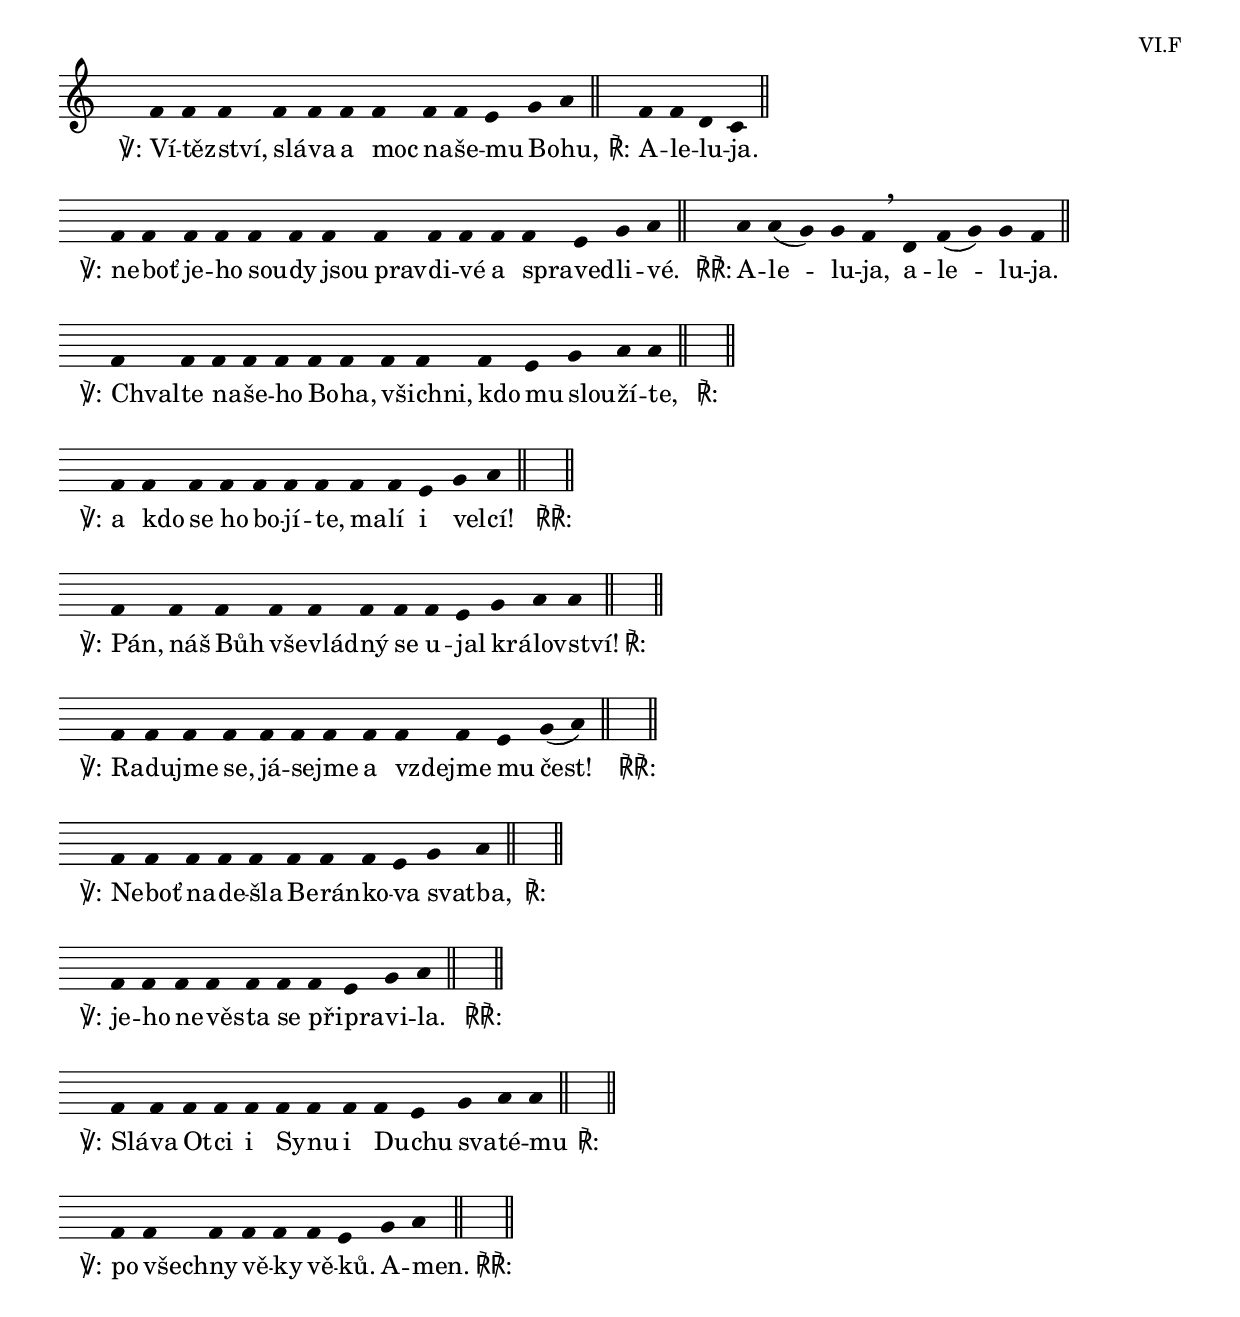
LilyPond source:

\version "2.15.37"

% Obsahove se shoduje s ../kantikum-Zj19.ly ,
% lisi se tim, ze nema zadny text v \markup a v nekterych nastavenich

\include "../nespornizpevy/spolecne_nespory.ly"
% \include "spolecne_nespory.ly"

DoubleResponse = \lyricmode { 
  \markup { 
    % \with-color ##'red { 
      % \concat { \override #'(font-name . "liturgy") {R} : }
      \concat { \override #'(font-name . "Junicode") { \char ##x0211F \char ##x0211F } : }
    % }
  }
}

% melodie aleluja
imal = { \bar "||" \neviditelna f f f d c \bar "||" \break }
imalal = { \bar "||" \neviditelna a a a( g) g f \breathe d f( g) g f \bar "||" \break }
% text aleluja
ial = \lyricmode { \Response A -- le -- lu -- ja. }
ialal = \lyricmode { \DoubleResponse A -- le -- lu -- ja, a -- le -- lu -- ja. }

mal = { \bar "||" \neviditelna f \bar "||" \break }
malal = { \bar "||" \neviditelna a \bar "||" \break }
% text aleluja
al = \lyricmode { \Response }
alal = \lyricmode { \DoubleResponse }

\score {
  \relative c'  {
    \choralniRezim
    % Vitezstvi..
    \neviditelna f
    f f f f f f f f f e g a
    
    \override Staff.Clef #'stencil = ##f % Klic jenom na zacatku prvni radky, na dalsich uz ne
    
    \imal
    \neviditelna f
    f f f f f f f f f f f f e g a
    \imalal

    % Chvalte...
    \neviditelna f
    f f f f f f f f f f e g a a
    \mal
    \neviditelna f
    f f f f f f f f f e g a
    \malal

    % Pan, nas...
    \neviditelna f
    f f f f f f f f e g a a
    \mal
    \neviditelna f
    f f f f f f f f f f e g( a)
    \malal

    % Nebot...
    \neviditelna f
    f f f f f f f f e g a
    \mal
    \neviditelna f
    f f f f f f f e g a
    \malal

    % Slava...
    \neviditelna f
    f f f f f f f f f e g a a
    \mal
    \neviditelna f
    f f f f f f e g a
    \malal
  }
  \addlyrics {
    \Verse Ví -- těz -- ství, slá -- va a moc na -- še -- mu Bo -- hu,
    \ial
    \Verse ne -- boť je -- ho sou -- dy jsou prav -- di -- vé a spra -- ved -- li -- vé.
    \ialal

    \Verse Chval -- te na -- še -- ho Bo -- ha, vši -- chni, kdo mu slou -- ží -- te,
    \al
    \Verse a kdo se ho bo -- jí -- te, ma -- lí i vel -- cí!
    \alal

    \Verse Pán, náš Bůh vše -- vlád -- ný se u -- jal krá -- lov -- ství!
    \al
    \Verse Ra -- duj -- me se, já -- sej -- me a vzdej -- me mu čest!
    \alal

    \Verse Ne -- boť na -- de -- šla Be -- rán -- ko -- va svat -- ba,
    \al
    \Verse je -- ho ne -- věs -- ta se při -- pra -- vi -- la.
    \alal

    \Verse Slá -- va Ot -- ci i Sy -- nu i Du -- chu sva -- té -- mu
    \al
    \Verse po všech -- ny vě -- ky vě -- ků. A -- men.
    \alal
  }
  \layout {
    ragged-right = ##t
  }
  \header {
    modus = "VI"
    differentia = "F"
  }
}